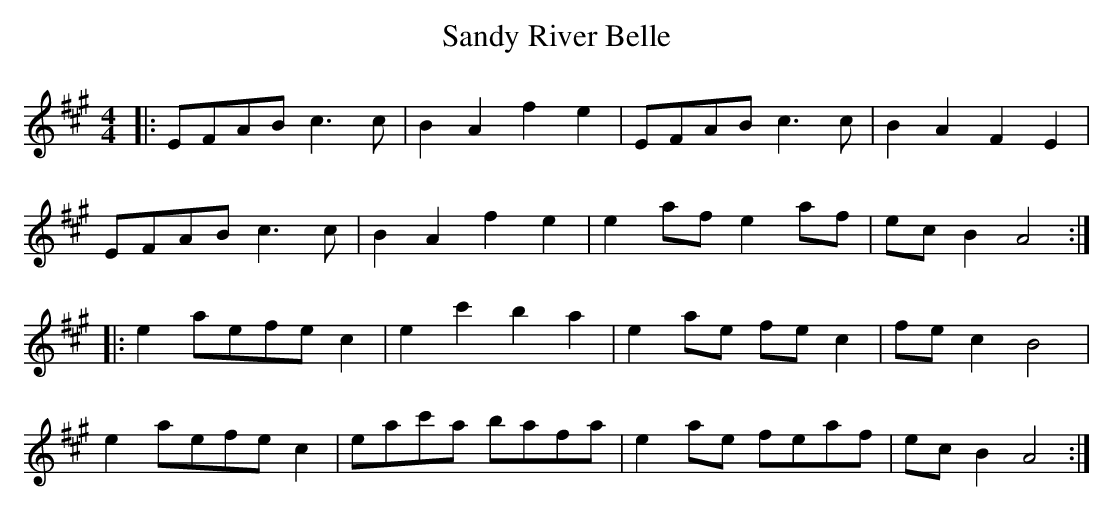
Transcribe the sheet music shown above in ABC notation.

X:1
T: Sandy River Belle
M: 4/4
L: 1/8
K: Amaj
|:EFAB c3 c|B2 A2 f2 e2|EFAB c3 c|B2 A2 F2 E2|
EFAB c3 c|B2 A2 f2 e2|e2 af e2 af|ec B2 A4:|
|:e2 aefe c2|e2 c'2 b2 a2|e2 ae fe c2|fe c2 B4|
e2 aefe c2|eac'a bafa|e2 ae feaf|ec B2 A4:|
